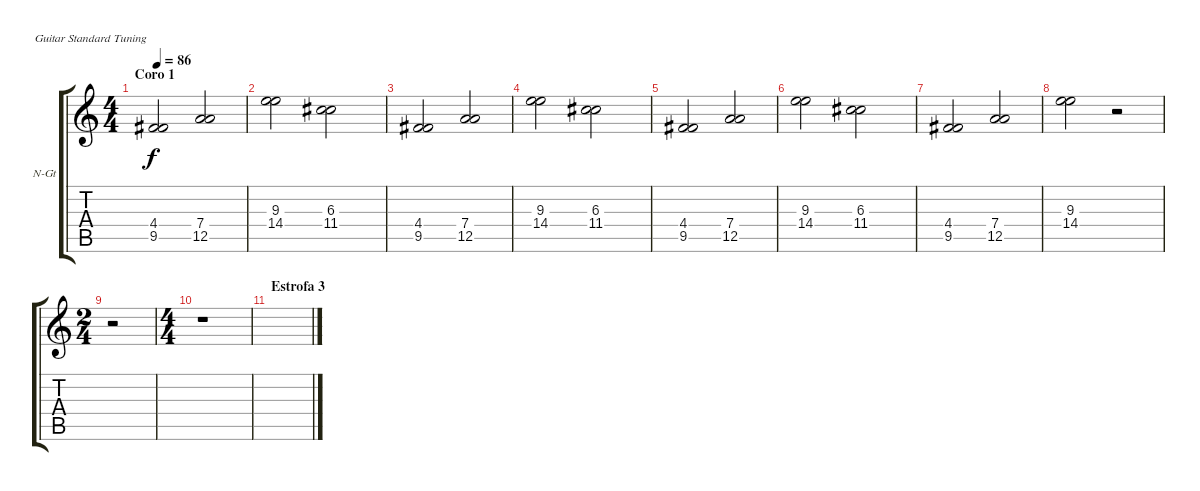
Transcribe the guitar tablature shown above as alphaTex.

\defaultSystemsLayout 4
\bracketExtendMode groupsimilarinstruments
\firstSystemTrackNameOrientation horizontal
\otherSystemsTrackNameOrientation horizontal
\track ("Violin" "N-Gt") {instrument acousticguitarnylon}
\staff {score tabs}
\tuning (E4 B3 G3 D3 A2 E2)
\ts (4 4)
\section ("" "Coro 1")
\tempo 86
\clef g2
\scale
0.333333
\ks c
(4.4 9.5).2{dy f} (7.4 12.5).2 |
\scale
0.333333 (9.3 14.4).2 (6.3 11.4).2 |
\scale
0.333333 (4.4 9.5).2 (7.4 12.5).2 |
\scale
0.333333 (9.3 14.4).2 (6.3 11.4).2 |
\scale
0.333333 (4.4 9.5).2 (7.4 12.5).2 |
\scale
0.333333 (9.3 14.4).2 (6.3 11.4).2 |
\scale
0.333333 (4.4 9.5).2 (7.4 12.5).2 |
\scale
0.333333 (9.3 14.4).2 r.2 |
\ts (2 4)
\scale
0.333333 r.2 |
\ts (4 4)
r.1 |
\section ("" "Estrofa 3")
